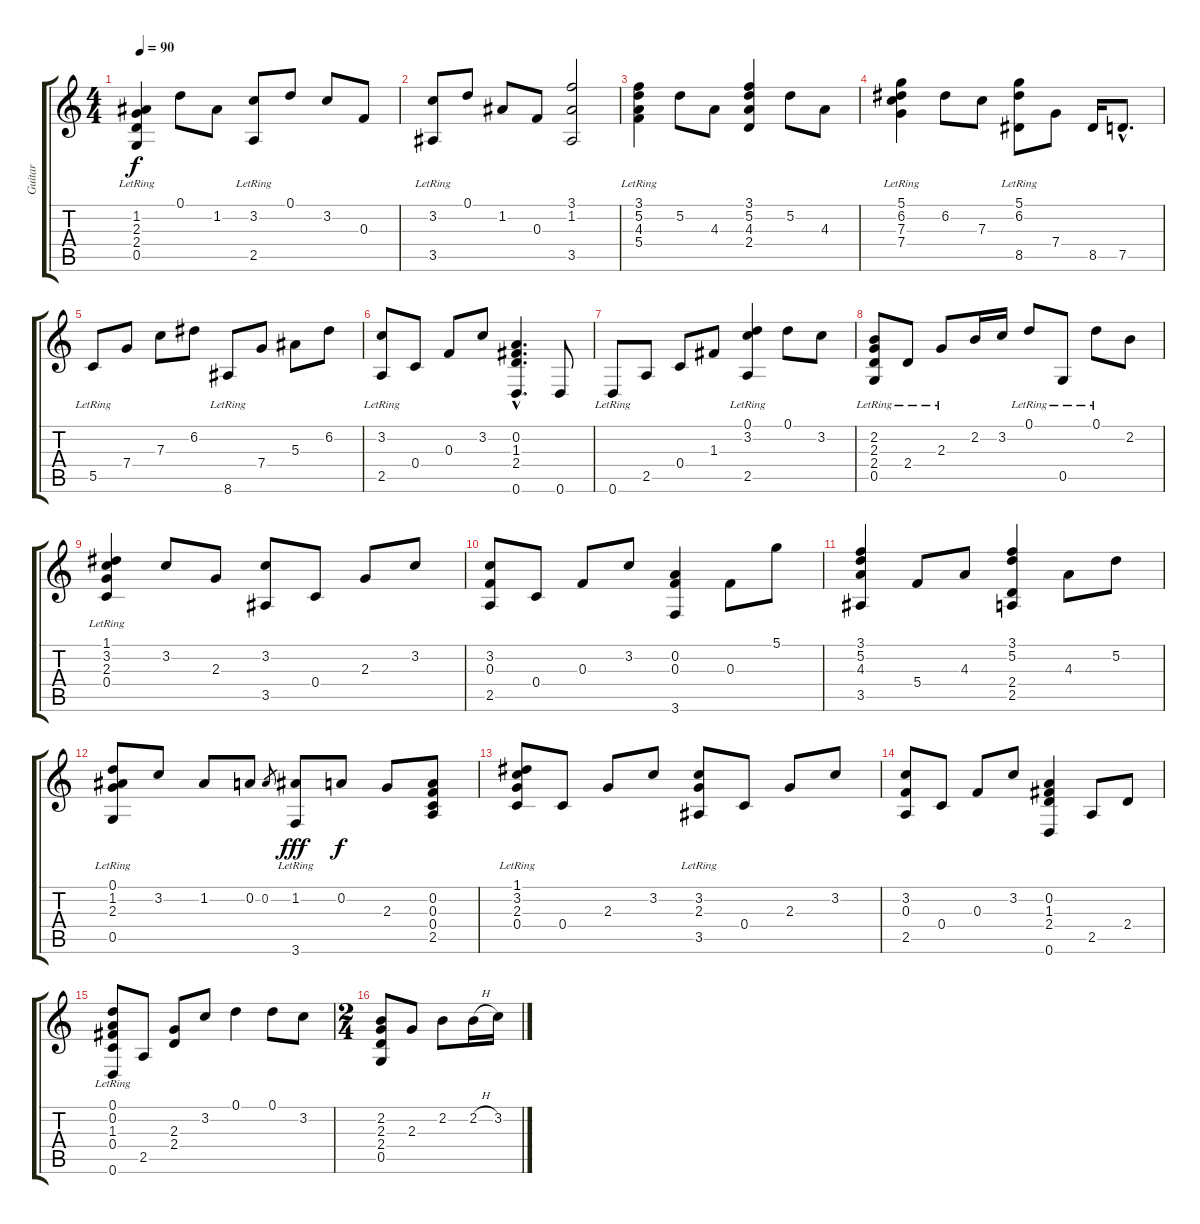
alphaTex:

\track ("Guitar" "Guitar") {instrument acousticguitarnylon}
\staff {score tabs}
\tuning (D4 A3 F3 C3 G2 D2) {hide}
\ts (4 4)
\tempo 90
\clef g2
\ks c
(1.2 2.3 2.4 0.5{lr}).4{dy f} 0.1.8 1.2.8 (3.2 2.5{lr}).8 0.1.8 3.2.8 0.3.8 |
(3.2 3.5{lr}).8 0.1.8 1.2.8 0.3.8 (3.1 1.2 3.5).2 |
(3.1 5.2 4.3 5.4{lr}).4 5.2.8 4.3.8 (3.1 5.2 4.3 2.4).4 5.2.8 4.3.8 |
(5.1 6.2 7.3 7.4{lr}).4 6.2.8 7.3.8 (5.1 6.2 8.5{lr}).8 7.4.8 8.5.16 7.5{hac}.8{d} |
5.5{lr}.8 7.4.8 7.3.8 6.2.8 8.6{lr}.8 7.4.8 5.3.8 6.2.8 |
(3.2 2.5{lr}).8 0.4.8 0.3.8 3.2.8 (0.2{hac} 1.3{hac} 2.4{hac} 0.6{hac}).4{d} 0.6.8 |
0.6{lr}.8 2.5.8 0.4.8 1.3.8 (0.1 3.2 2.5{lr}).4 0.1.8 3.2.8 |
(2.2 2.3 2.4 0.5{lr}).8 2.4{lr}.8 2.3{lr}.8 2.2.16 3.2.16 0.1{lr}.8 0.5{lr}.8 0.1{lr}.8 2.2.8 |
(1.1 3.2 2.3 0.4{lr}).4 3.2.8 2.3.8 (3.2 3.5).8 0.4.8 2.3.8 3.2.8 |
(3.2 0.3 2.5).8 0.4.8 0.3.8 3.2.8 (0.2 0.3 3.6).4 0.3.8 5.1.8 |
(3.1 5.2 4.3 3.5).4 5.4.8 4.3.8 (3.1 5.2 2.4 2.5).4 4.3.8 5.2.8 |
(0.1 1.2 2.3 0.5{lr}).8 3.2.8 1.2.8 0.2.8 0.2.8{gr} (1.2{lr} 3.6{lr}).8{dy fff} 0.2.8{dy f} 2.3.8 (0.2 0.3 0.4 2.5).8 |
(1.1 3.2 2.3 0.4{lr}).8 0.4.8 2.3.8 3.2.8 (3.2 2.3 3.5{lr}).8 0.4.8 2.3.8 3.2.8 |
(3.2 0.3 2.5).8 0.4.8 0.3.8 3.2.8 (0.2 1.3 2.4 0.6).4 2.5.8 2.4.8 |
(0.1{lr} 0.2{lr} 1.3 0.4 0.6{lr}).8 2.5.8 (2.3 2.4).8 3.2.8 0.1.4 0.1.8 3.2.8 |
\ts (2 4)
(2.2 2.3 2.4 0.5).8 2.3.8 2.2.8 2.2{h}.16 3.2.16
